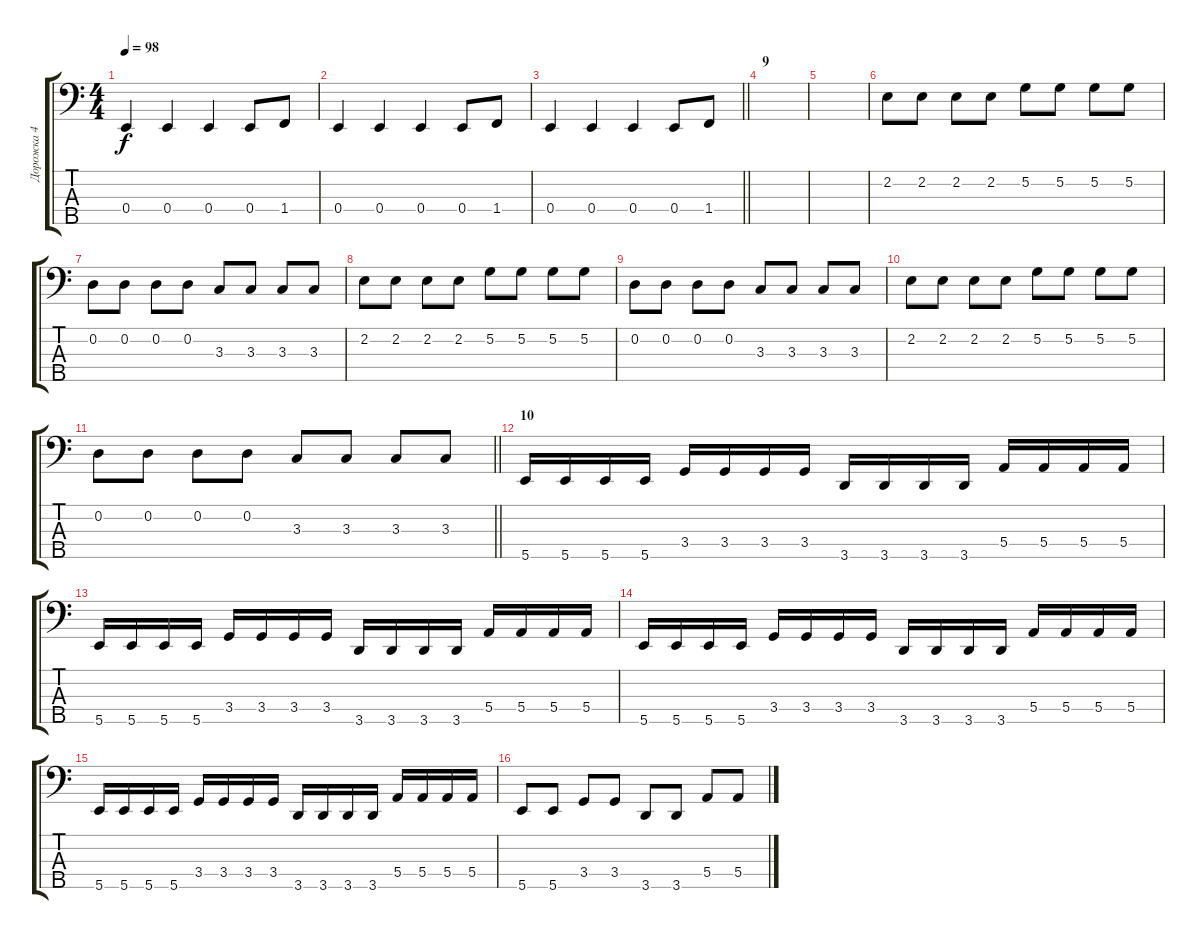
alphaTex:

\track ("Дорожка 4" "Дорожка 4") {instrument electricbassfinger}
\staff {score tabs}
\tuning (G2 D2 A1 E1 B0) {hide}
\ts (4 4)
\tempo 98
\clef f4
\ks c
0.4.4{dy f} 0.4.4 0.4.4 0.4.8 1.4.8 |
0.4.4 0.4.4 0.4.4 0.4.8 1.4.8 |
\barLineRight lightlight
0.4.4 0.4.4 0.4.4 0.4.8 1.4.8 |
\section ("" "9")
|
|
2.2.8 2.2.8 2.2.8 2.2.8 5.2.8 5.2.8 5.2.8 5.2.8 |
0.2.8 0.2.8 0.2.8 0.2.8 3.3.8 3.3.8 3.3.8 3.3.8 |
2.2.8 2.2.8 2.2.8 2.2.8 5.2.8 5.2.8 5.2.8 5.2.8 |
0.2.8 0.2.8 0.2.8 0.2.8 3.3.8 3.3.8 3.3.8 3.3.8 |
2.2.8 2.2.8 2.2.8 2.2.8 5.2.8 5.2.8 5.2.8 5.2.8 |
\barLineRight lightlight
0.2.8 0.2.8 0.2.8 0.2.8 3.3.8 3.3.8 3.3.8 3.3.8 |
\section ("" "10")
5.5.16 5.5.16 5.5.16 5.5.16 3.4.16 3.4.16 3.4.16 3.4.16 3.5.16 3.5.16 3.5.16 3.5.16 5.4.16 5.4.16 5.4.16 5.4.16 |
5.5.16 5.5.16 5.5.16 5.5.16 3.4.16 3.4.16 3.4.16 3.4.16 3.5.16 3.5.16 3.5.16 3.5.16 5.4.16 5.4.16 5.4.16 5.4.16 |
5.5.16 5.5.16 5.5.16 5.5.16 3.4.16 3.4.16 3.4.16 3.4.16 3.5.16 3.5.16 3.5.16 3.5.16 5.4.16 5.4.16 5.4.16 5.4.16 |
5.5.16 5.5.16 5.5.16 5.5.16 3.4.16 3.4.16 3.4.16 3.4.16 3.5.16 3.5.16 3.5.16 3.5.16 5.4.16 5.4.16 5.4.16 5.4.16 |
5.5.8 5.5.8 3.4.8 3.4.8 3.5.8 3.5.8 5.4.8 5.4.8
